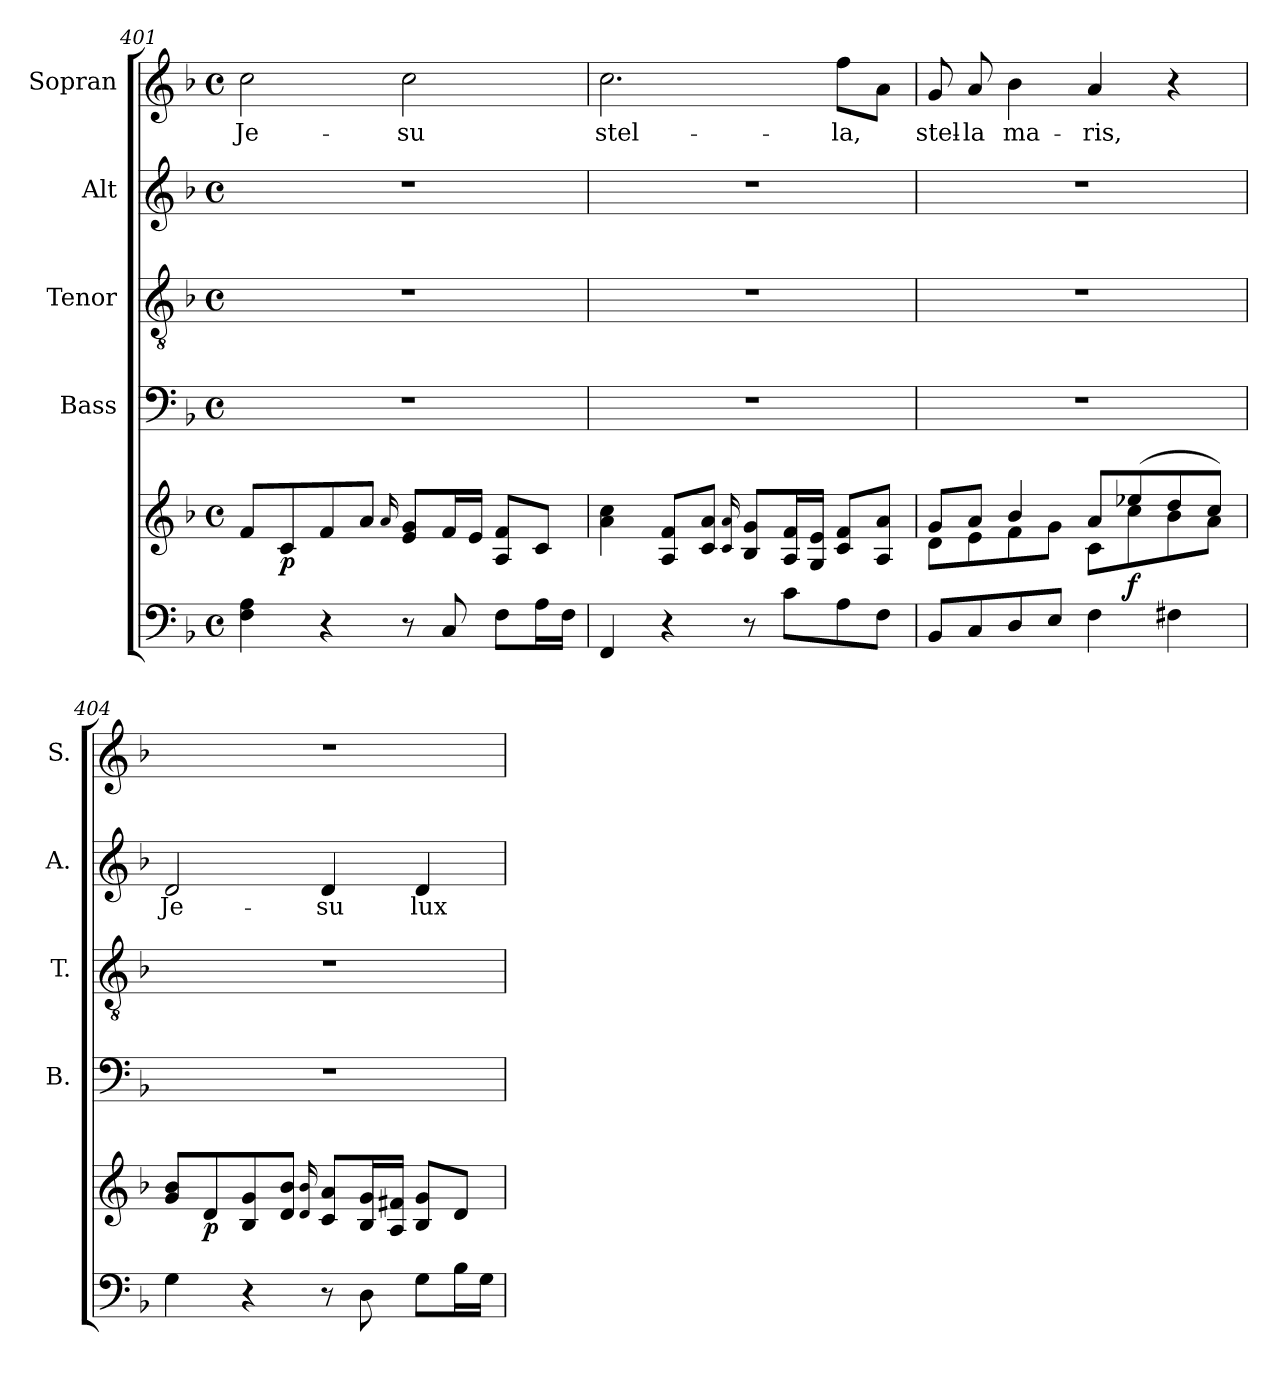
**kern	**kern	**dynam	**kern	**kern	**kern	**text	**kern	**text
*part5	*part5	*part5	*part4	*part3	*part2	*part2	*part1	*part1
*staff6	*staff5	*staff5/6	*staff4	*staff3	*staff2	*staff2	*staff1	*staff1
*	*	*	*I"Bass	*I"Tenor	*I"Alt	*	*I"Sopran	*
*	*	*	*I'B.	*I'T.	*I'A.	*	*I'S.	*
*clefF4	*clefG2	*	*clefF4	*clefGv2	*clefG2	*	*clefG2	*
*k[b-]	*k[b-]	*	*k[b-]	*k[b-]	*k[b-]	*	*k[b-]	*
*F:	*F:	*	*F:	*F:	*F:	*	*F:	*
*M4/4	*M4/4	*	*M4/4	*M4/4	*M4/4	*	*M4/4	*
*met(c)	*met(c)	*	*met(c)	*met(c)	*met(c)	*	*met(c)	*
=401	=401	=401	=401	=401	=401	=401	=401	=401
!	!	!	!	!	!	!	!	!LO:LY:b
4F\ 4A\	8f/L	.	1r	1r	1r	.	2cc\	Je-
!	!	!LO:DY:b	!	!	!	!	!	!
.	8c/	p	.	.	.	.	.	.
4r	8f/	.	.	.	.	.	.	.
.	8a/J	.	.	.	.	.	.	.
.	16qqa/	.	.	.	.	.	.	.
!	!	!	!	!	!	!	!	!LO:LY:b
8r	8e/ 8g/L	.	.	.	.	.	2cc\	-su
8C/	16f/L	.	.	.	.	.	.	.
.	16e/JJ	.	.	.	.	.	.	.
8F\L	8A/ 8f/L	.	.	.	.	.	.	.
16A\L	8c/J	.	.	.	.	.	.	.
16F\JJ	.	.	.	.	.	.	.	.
=402	=402	=402	=402	=402	=402	=402	=402	=402
!	!	!	!	!	!	!	!	!LO:LY:b
4FF/	4a\ 4cc\	.	1r	1r	1r	.	2.cc\	stel-
4r	8A/ 8f/L	.	.	.	.	.	.	.
.	8c/ 8a/J	.	.	.	.	.	.	.
.	16qqc/ 16qqa/	.	.	.	.	.	.	.
8r	8B-/ 8g/L	.	.	.	.	.	.	.
8c\L	16A/ 16f/L	.	.	.	.	.	.	.
.	16G/ 16e/JJ	.	.	.	.	.	.	.
!	!	!	!	!	!	!	!	!LO:LY:b
8A\	8c/ 8f/L	.	.	.	.	.	8ff\L	-la,
8F\J	8A/ 8a/J	.	.	.	.	.	8a\J	.
=403	=403	=403	=403	=403	=403	=403	=403	=403
*	*^	*	*	*	*	*	*	*
!	!	!	!	!	!	!	!	!	!LO:LY:b
8BB-/L	8g/L	8d\L	.	1r	1r	1r	.	8g/	stel-
!	!	!	!	!	!	!	!	!	!LO:LY:b
8C/	8a/J	8e\	.	.	.	.	.	8a/	-la
!	!	!	!	!	!	!	!	!	!LO:LY:b
8D/	4b-/	8f\	.	.	.	.	.	4b-\	ma-
8E/J	.	8g\J	.	.	.	.	.	.	.
!	!	!	!	!	!	!	!	!	!LO:LY:b
4F\	8a/L	8c\L	.	.	.	.	.	4a/	-ris,
!	!	!	!LO:DY:b	!	!	!	!	!	!
.	(>8ee-X/	8cc\	f	.	.	.	.	.	.
4F#X\	8dd/	8b-\	.	.	.	.	.	4r	.
.	8cc/J)	8a\J	.	.	.	.	.	.	.
!!LO:PB:g=z
=404	=404	=404	=404	=404	=404	=404	=404	=404	=404
!	!	!	!	!	!	!	!LO:LY:b	!	!
*	*v	*v	*	*	*	*	*	*	*
4G\	8g/ 8b-/L	.	1r	1r	2d/	Je-	1r	.
!	!	!LO:DY:b	!	!	!	!	!	!
.	8d/	p	.	.	.	.	.	.
4r	8B-/ 8g/	.	.	.	.	.	.	.
.	8d/ 8b-/J	.	.	.	.	.	.	.
.	16qqd/ 16qqb-/	.	.	.	.	.	.	.
!	!	!	!	!	!	!LO:LY:b	!	!
8r	8c/ 8a/L	.	.	.	4d/	-su	.	.
8D\	16B-/ 16g/L	.	.	.	.	.	.	.
.	16A/ 16f#X/JJ	.	.	.	.	.	.	.
!	!	!	!	!	!	!LO:LY:b	!	!
8G\L	8B-/ 8g/L	.	.	.	4d/	lux	.	.
16B-\L	8d/J	.	.	.	.	.	.	.
16G\JJ	.	.	.	.	.	.	.	.
=	=	=	=	=	=	=	=	=
*-	*-	*-	*-	*-	*-	*-	*-	*-
